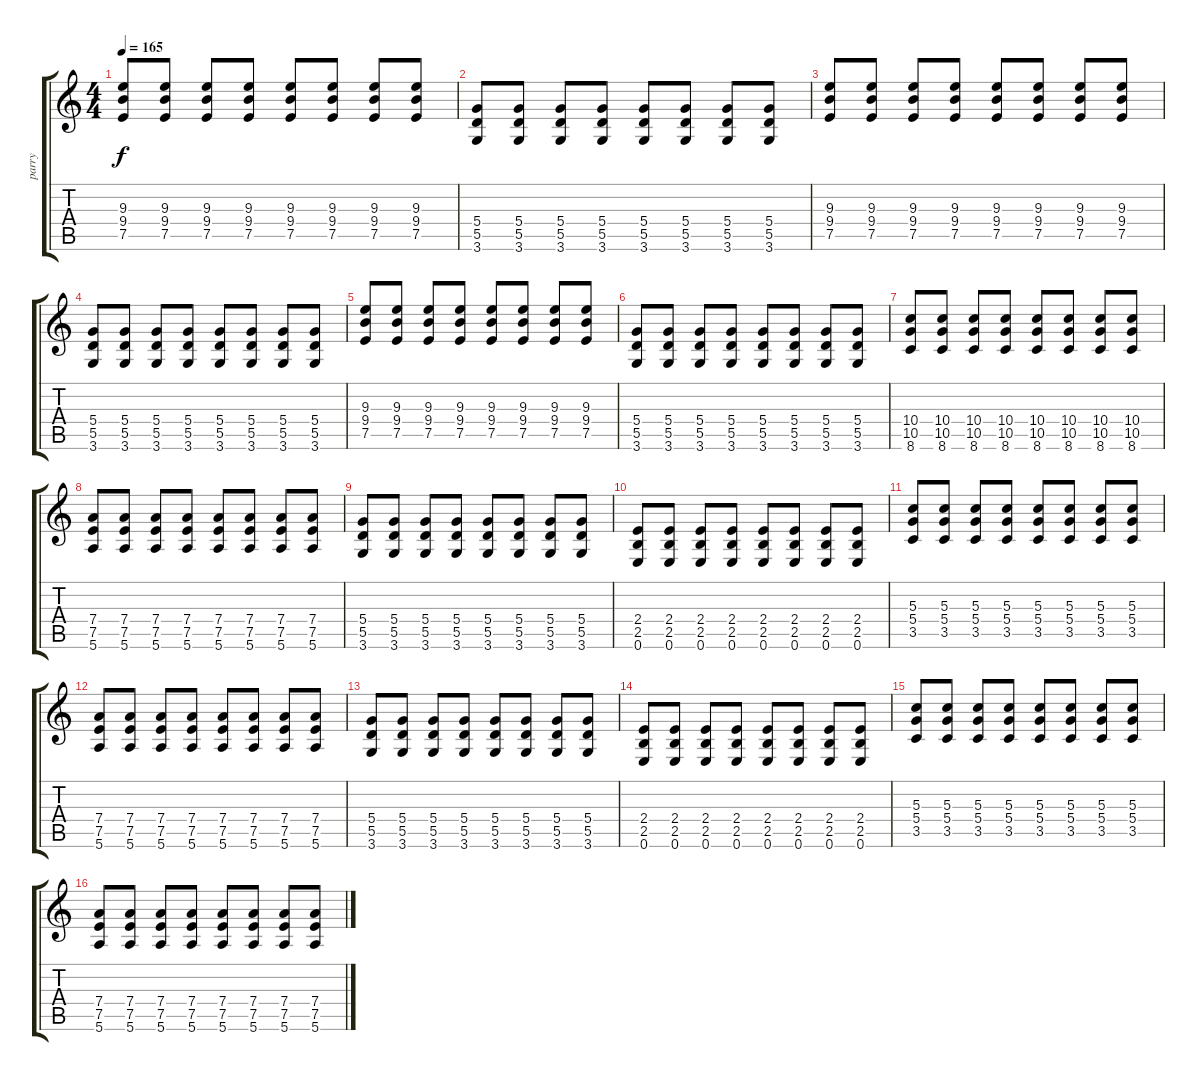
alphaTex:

\track ("parry" "parry") {instrument overdrivenguitar}
\staff {score tabs}
\tuning (E4 B3 G3 D3 A2 E2) {hide}
\ts (4 4)
\tempo 165
\clef g2
\ks c
(9.3 9.4 7.5).8{dy f} (9.3 9.4 7.5).8 (9.3 9.4 7.5).8 (9.3 9.4 7.5).8 (9.3 9.4 7.5).8 (9.3 9.4 7.5).8 (9.3 9.4 7.5).8 (9.3 9.4 7.5).8 |
(5.4 5.5 3.6).8 (5.4 5.5 3.6).8 (5.4 5.5 3.6).8 (5.4 5.5 3.6).8 (5.4 5.5 3.6).8 (5.4 5.5 3.6).8 (5.4 5.5 3.6).8 (5.4 5.5 3.6).8 |
(9.3 9.4 7.5).8 (9.3 9.4 7.5).8 (9.3 9.4 7.5).8 (9.3 9.4 7.5).8 (9.3 9.4 7.5).8 (9.3 9.4 7.5).8 (9.3 9.4 7.5).8 (9.3 9.4 7.5).8 |
(5.4 5.5 3.6).8 (5.4 5.5 3.6).8 (5.4 5.5 3.6).8 (5.4 5.5 3.6).8 (5.4 5.5 3.6).8 (5.4 5.5 3.6).8 (5.4 5.5 3.6).8 (5.4 5.5 3.6).8 |
(9.3 9.4 7.5).8 (9.3 9.4 7.5).8 (9.3 9.4 7.5).8 (9.3 9.4 7.5).8 (9.3 9.4 7.5).8 (9.3 9.4 7.5).8 (9.3 9.4 7.5).8 (9.3 9.4 7.5).8 |
(5.4 5.5 3.6).8 (5.4 5.5 3.6).8 (5.4 5.5 3.6).8 (5.4 5.5 3.6).8 (5.4 5.5 3.6).8 (5.4 5.5 3.6).8 (5.4 5.5 3.6).8 (5.4 5.5 3.6).8 |
(10.4 10.5 8.6).8 (10.4 10.5 8.6).8 (10.4 10.5 8.6).8 (10.4 10.5 8.6).8 (10.4 10.5 8.6).8 (10.4 10.5 8.6).8 (10.4 10.5 8.6).8 (10.4 10.5 8.6).8 |
(7.4 7.5 5.6).8 (7.4 7.5 5.6).8 (7.4 7.5 5.6).8 (7.4 7.5 5.6).8 (7.4 7.5 5.6).8 (7.4 7.5 5.6).8 (7.4 7.5 5.6).8 (7.4 7.5 5.6).8 |
(5.4 5.5 3.6).8 (5.4 5.5 3.6).8 (5.4 5.5 3.6).8 (5.4 5.5 3.6).8 (5.4 5.5 3.6).8 (5.4 5.5 3.6).8 (5.4 5.5 3.6).8 (5.4 5.5 3.6).8 |
(2.4 2.5 0.6).8 (2.4 2.5 0.6).8 (2.4 2.5 0.6).8 (2.4 2.5 0.6).8 (2.4 2.5 0.6).8 (2.4 2.5 0.6).8 (2.4 2.5 0.6).8 (2.4 2.5 0.6).8 |
(5.3 5.4 3.5).8 (5.3 5.4 3.5).8 (5.3 5.4 3.5).8 (5.3 5.4 3.5).8 (5.3 5.4 3.5).8 (5.3 5.4 3.5).8 (5.3 5.4 3.5).8 (5.3 5.4 3.5).8 |
(7.4 7.5 5.6).8 (7.4 7.5 5.6).8 (7.4 7.5 5.6).8 (7.4 7.5 5.6).8 (7.4 7.5 5.6).8 (7.4 7.5 5.6).8 (7.4 7.5 5.6).8 (7.4 7.5 5.6).8 |
(5.4 5.5 3.6).8 (5.4 5.5 3.6).8 (5.4 5.5 3.6).8 (5.4 5.5 3.6).8 (5.4 5.5 3.6).8 (5.4 5.5 3.6).8 (5.4 5.5 3.6).8 (5.4 5.5 3.6).8 |
(2.4 2.5 0.6).8 (2.4 2.5 0.6).8 (2.4 2.5 0.6).8 (2.4 2.5 0.6).8 (2.4 2.5 0.6).8 (2.4 2.5 0.6).8 (2.4 2.5 0.6).8 (2.4 2.5 0.6).8 |
(5.3 5.4 3.5).8 (5.3 5.4 3.5).8 (5.3 5.4 3.5).8 (5.3 5.4 3.5).8 (5.3 5.4 3.5).8 (5.3 5.4 3.5).8 (5.3 5.4 3.5).8 (5.3 5.4 3.5).8 |
(7.4 7.5 5.6).8 (7.4 7.5 5.6).8 (7.4 7.5 5.6).8 (7.4 7.5 5.6).8 (7.4 7.5 5.6).8 (7.4 7.5 5.6).8 (7.4 7.5 5.6).8 (7.4 7.5 5.6).8
